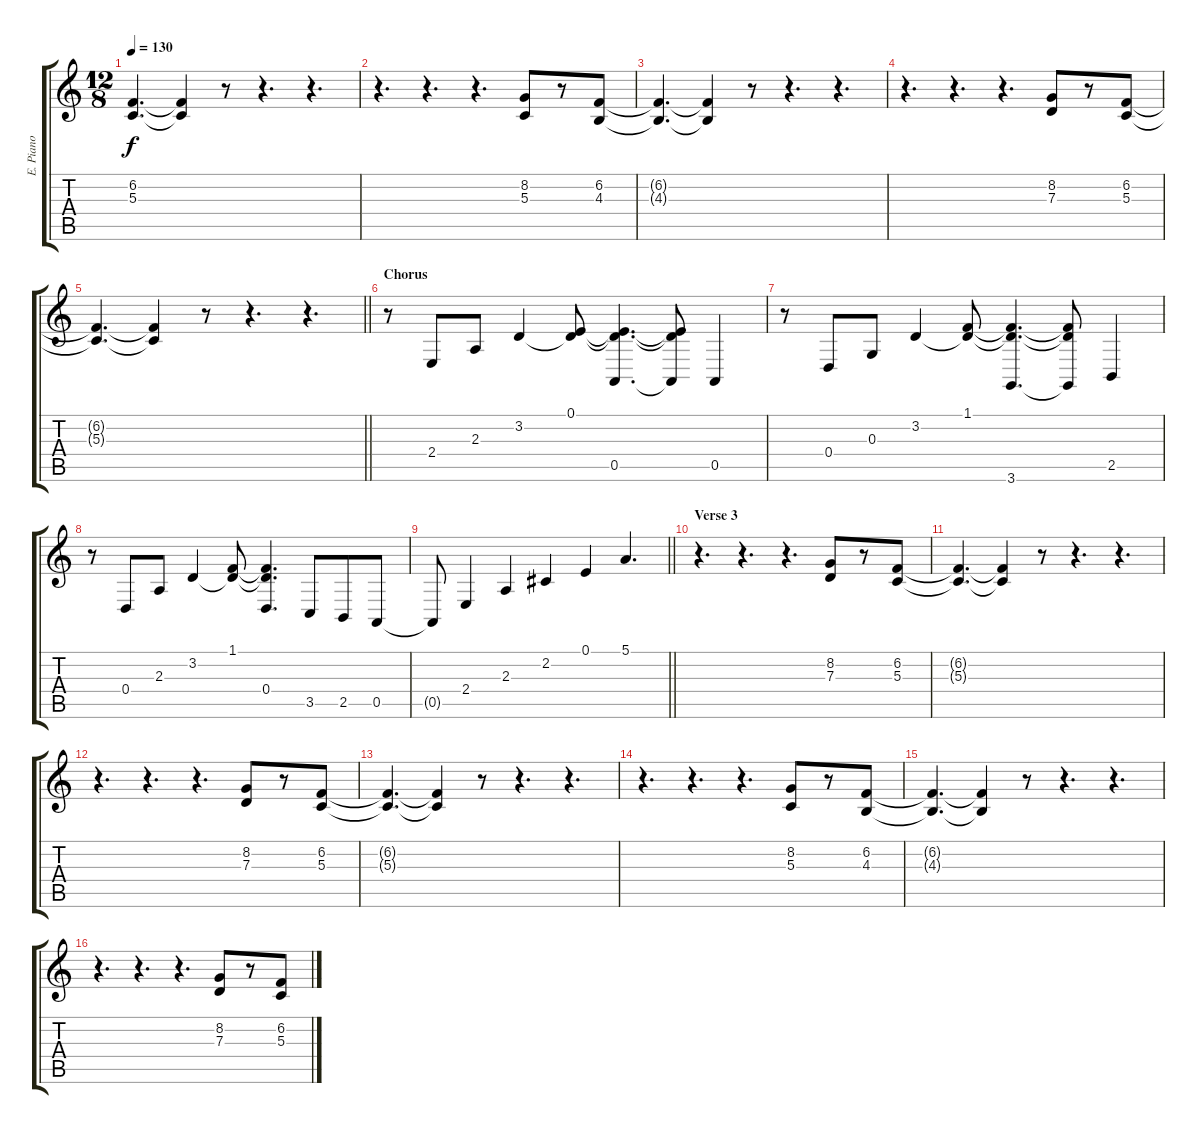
\track ("E. Piano" "E. Piano") {instrument electricpiano1}
\staff {score tabs}
\tuning (E4 B3 G3 D3 A2 E2) {hide}
\ts (12 8)
\tempo 130
\clef g2
\ks c
(6.2{t} 5.3{t}).4{d dy f} (6.2{t} 5.3{t}).4 r.8 r.4{d} r.4{d} |
r.4{d} r.4{d} r.4{d} (8.2 5.3).8 r.8 (6.2 4.3).8 |
(6.2{t} 4.3{t}).4{d} (6.2{t} 4.3{t}).4 r.8 r.4{d} r.4{d} |
r.4{d} r.4{d} r.4{d} (8.2 7.3).8 r.8 (6.2 5.3).8 |
\barLineRight lightlight
(6.2{t} 5.3{t}).4{d} (6.2{t} 5.3{t}).4 r.8 r.4{d} r.4{d} |
\section ("" "Chorus")
r.8 2.4.8 2.3.8 3.2.4 (0.1 3.2{t}).8 (0.1{t} 3.2{t} 0.5).4{d} (0.1{t} 3.2{t} 0.5{t}).8 0.5.4 |
r.8 0.4.8 0.3.8 3.2.4 (1.1 3.2{t}).8 (1.1{t} 3.2{t} 3.6).4{d} (1.1{t} 3.2{t} 3.6{t}).8 2.5.4 |
r.8 0.4.8 2.3.8 3.2.4 (1.1 3.2{t}).8 (1.1{t} 3.2{t} 0.4).4{d} 3.5.8 2.5.8 0.5.8 |
\barLineRight lightlight
0.5{t}.8 2.4.4 2.3.4 2.2.4 0.1.4 5.1.4{d} |
\section ("" "Verse 3")
r.4{d} r.4{d} r.4{d} (8.2 7.3).8 r.8 (6.2 5.3).8 |
(6.2{t} 5.3{t}).4{d} (6.2{t} 5.3{t}).4 r.8 r.4{d} r.4{d} |
r.4{d} r.4{d} r.4{d} (8.2 7.3).8 r.8 (6.2 5.3).8 |
(6.2{t} 5.3{t}).4{d} (6.2{t} 5.3{t}).4 r.8 r.4{d} r.4{d} |
r.4{d} r.4{d} r.4{d} (8.2 5.3).8 r.8 (6.2 4.3).8 |
(6.2{t} 4.3{t}).4{d} (6.2{t} 4.3{t}).4 r.8 r.4{d} r.4{d} |
r.4{d} r.4{d} r.4{d} (8.2 7.3).8 r.8 (6.2 5.3).8
